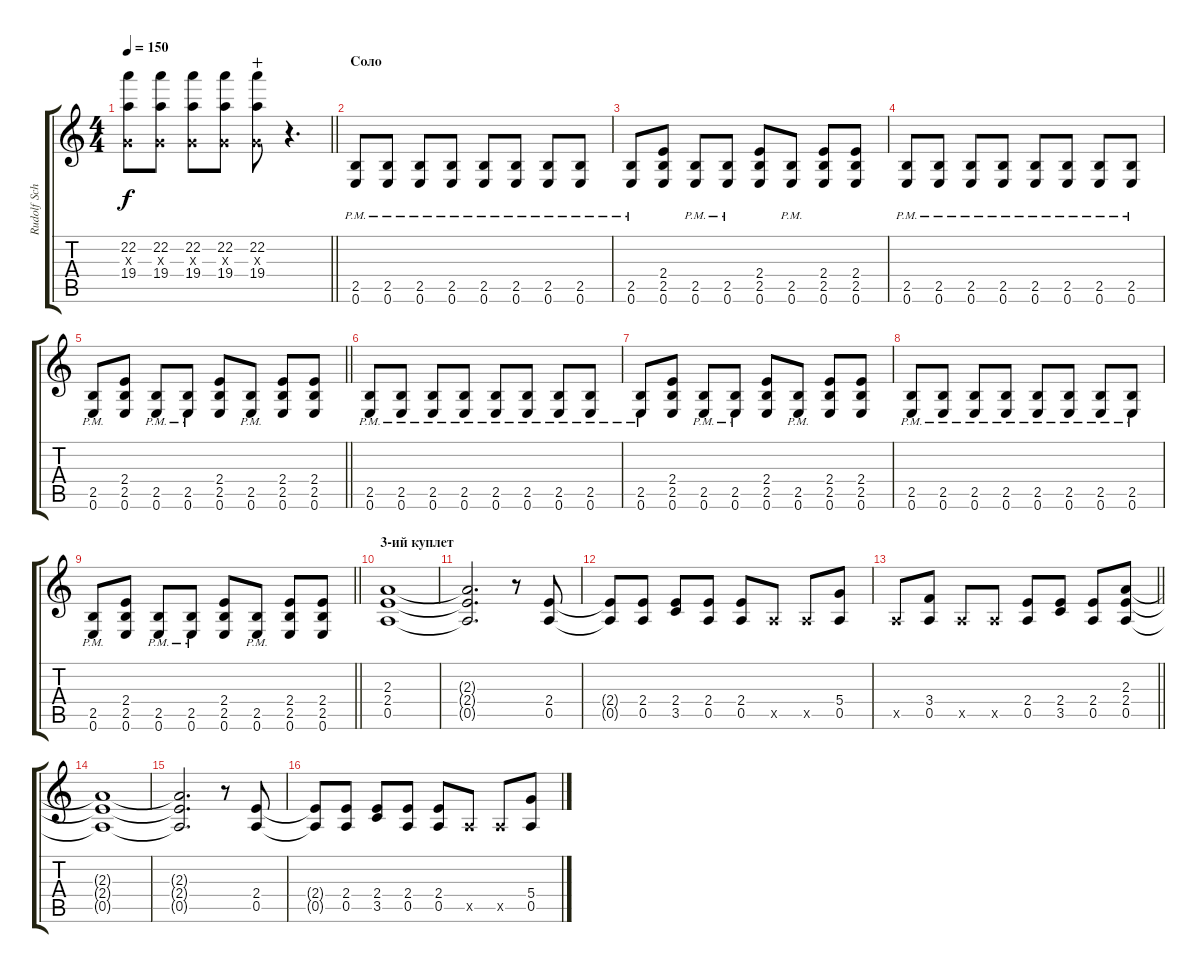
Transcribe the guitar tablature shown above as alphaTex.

\track ("Rudolf Schenker" "Rudolf Sch") {instrument overdrivenguitar}
\staff {score tabs}
\tuning (E4 B3 G3 D3 A2 E2) {hide}
\ts (4 4)
\tempo 150
\clef g2
\barLineRight lightlight
\ks c
(22.2 0.3{x} 19.4).8{dy f} (22.2 0.3{x} 19.4).8 (22.2 0.3{x} 19.4).8 (22.2 0.3{x} 19.4).8 (22.2 0.3{x} 19.4).8{wahc} r.4{d} |
\section ("" "Соло")
(2.5{pm} 0.6{pm}).8 (2.5{pm} 0.6{pm}).8 (2.5{pm} 0.6{pm}).8 (2.5{pm} 0.6{pm}).8 (2.5{pm} 0.6{pm}).8 (2.5{pm} 0.6{pm}).8 (2.5{pm} 0.6{pm}).8 (2.5{pm} 0.6{pm}).8 |
(2.5{pm} 0.6{pm}).8 (2.4 2.5 0.6).8 (2.5{pm} 0.6{pm}).8 (2.5{pm} 0.6{pm}).8 (2.4 2.5 0.6).8 (2.5{pm} 0.6{pm}).8 (2.4 2.5 0.6).8 (2.4 2.5 0.6).8 |
(2.5{pm} 0.6{pm}).8 (2.5{pm} 0.6{pm}).8 (2.5{pm} 0.6{pm}).8 (2.5{pm} 0.6{pm}).8 (2.5{pm} 0.6{pm}).8 (2.5{pm} 0.6{pm}).8 (2.5{pm} 0.6{pm}).8 (2.5{pm} 0.6{pm}).8 |
\barLineRight lightlight
(2.5{pm} 0.6{pm}).8 (2.4 2.5 0.6).8 (2.5{pm} 0.6{pm}).8 (2.5{pm} 0.6{pm}).8 (2.4 2.5 0.6).8 (2.5{pm} 0.6{pm}).8 (2.4 2.5 0.6).8 (2.4 2.5 0.6).8 |
(2.5{pm} 0.6{pm}).8 (2.5{pm} 0.6{pm}).8 (2.5{pm} 0.6{pm}).8 (2.5{pm} 0.6{pm}).8 (2.5{pm} 0.6{pm}).8 (2.5{pm} 0.6{pm}).8 (2.5{pm} 0.6{pm}).8 (2.5{pm} 0.6{pm}).8 |
(2.5{pm} 0.6{pm}).8 (2.4 2.5 0.6).8 (2.5{pm} 0.6{pm}).8 (2.5{pm} 0.6{pm}).8 (2.4 2.5 0.6).8 (2.5{pm} 0.6{pm}).8 (2.4 2.5 0.6).8 (2.4 2.5 0.6).8 |
(2.5{pm} 0.6{pm}).8 (2.5{pm} 0.6{pm}).8 (2.5{pm} 0.6{pm}).8 (2.5{pm} 0.6{pm}).8 (2.5{pm} 0.6{pm}).8 (2.5{pm} 0.6{pm}).8 (2.5{pm} 0.6{pm}).8 (2.5{pm} 0.6{pm}).8 |
\barLineRight lightlight
(2.5{pm} 0.6{pm}).8 (2.4 2.5 0.6).8 (2.5{pm} 0.6{pm}).8 (2.5{pm} 0.6{pm}).8 (2.4 2.5 0.6).8 (2.5{pm} 0.6{pm}).8 (2.4 2.5 0.6).8 (2.4 2.5 0.6).8 |
\section ("" "3-ий куплет")
(2.3 2.4 0.5).1 |
(2.3{t} 2.4{t} 0.5{t}).2{d} r.8 (2.4 0.5).8 |
(2.4{t} 0.5{t}).8 (2.4 0.5).8 (2.4 3.5).8 (2.4 0.5).8 (2.4 0.5).8 0.5{x}.8 0.5{x}.8 (5.4 0.5).8 |
\barLineRight lightlight
0.5{x}.8 (3.4 0.5).8 0.5{x}.8 0.5{x}.8 (2.4 0.5).8 (2.4 3.5).8 (2.4 0.5).8 (2.3 2.4 0.5).8 |
(2.3{t} 2.4{t} 0.5{t}).1 |
(2.3{t} 2.4{t} 0.5{t}).2{d} r.8 (2.4 0.5).8 |
(2.4{t} 0.5{t}).8 (2.4 0.5).8 (2.4 3.5).8 (2.4 0.5).8 (2.4 0.5).8 0.5{x}.8 0.5{x}.8 (5.4 0.5).8
